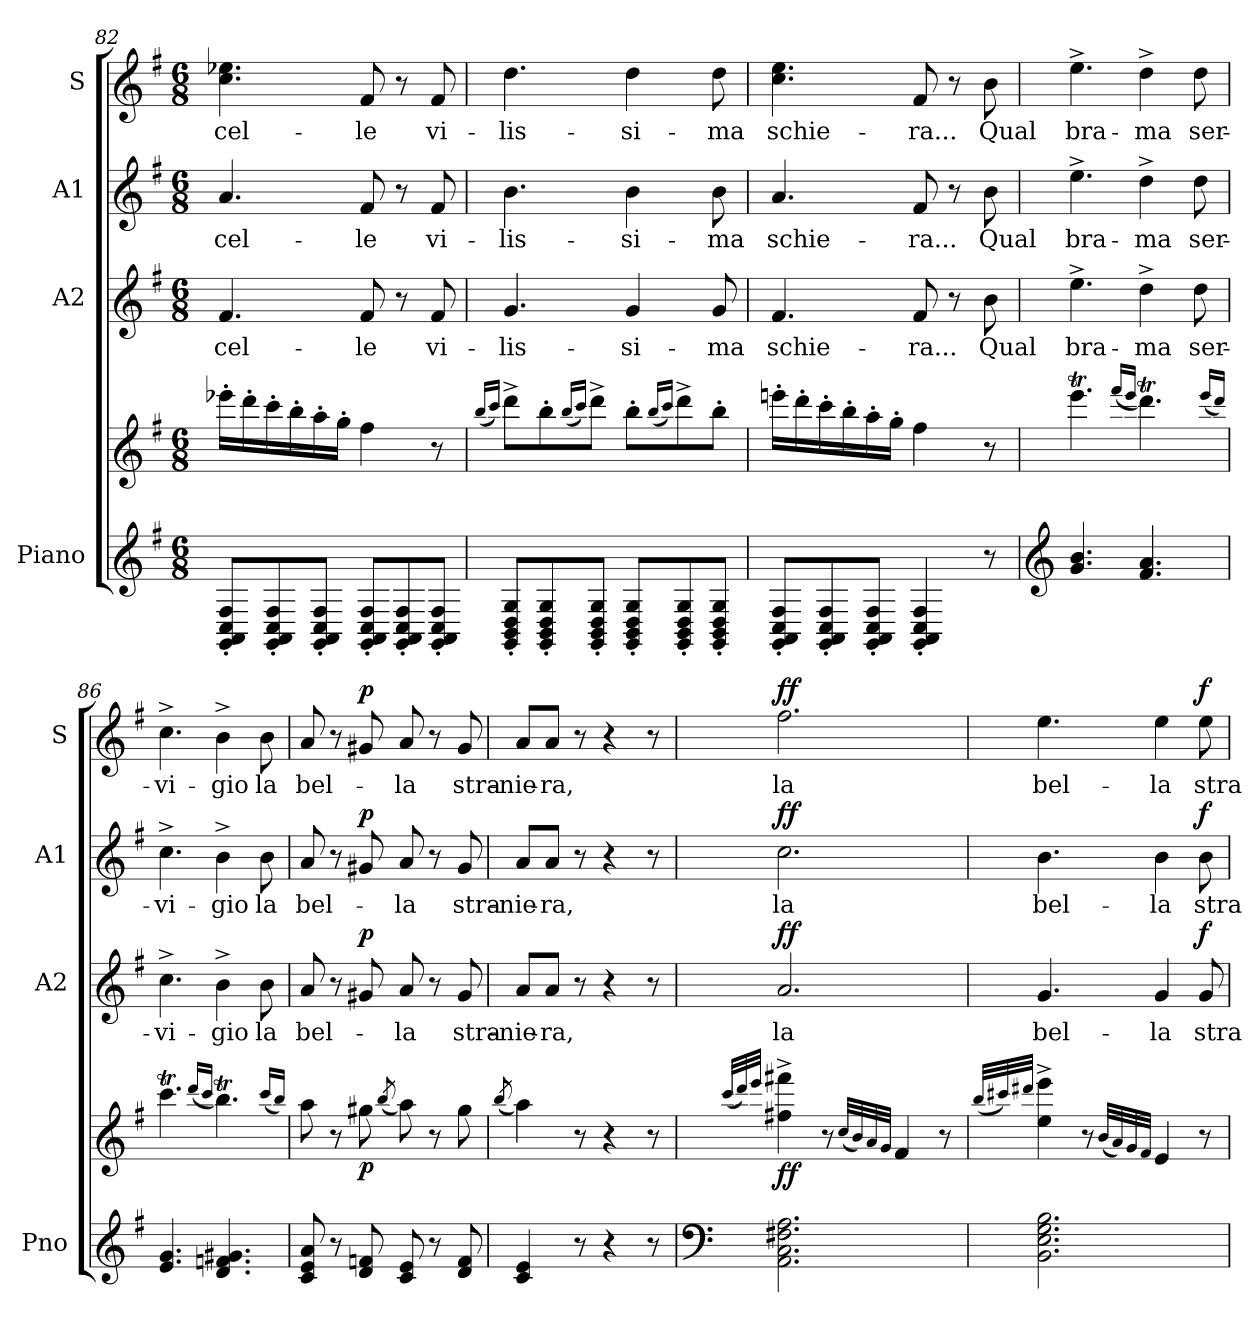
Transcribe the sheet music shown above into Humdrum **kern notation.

**kern	**kern	**dynam	**kern	**text	**dynam	**kern	**text	**dynam	**kern	**text	**dynam
*part4	*part4	*part4	*part3	*part3	*part3	*part2	*part2	*part2	*part1	*part1	*part1
*staff5	*staff4	*staff4/5	*staff3	*staff3	*staff3	*staff2	*staff2	*staff2	*staff1	*staff1	*staff1
*I"Piano	*	*	*I"A2	*	*	*I"A1	*	*	*I"S	*	*
*I'Pno	*	*	*I'A2	*	*	*I'A1	*	*	*I'S	*	*
*clefG2	*clefG2	*	*clefG2	*	*	*clefG2	*	*	*clefG2	*	*
*k[f#]	*k[f#]	*	*k[f#]	*	*	*k[f#]	*	*	*k[f#]	*	*
*M6/8	*M6/8	*	*M6/8	*	*	*M6/8	*	*	*M6/8	*	*
=82	=82	=82	=82	=82	=82	=82	=82	=82	=82	=82	=82
!	!	!	!	!LO:LY:b	!	!	!LO:LY:b	!	!	!LO:LY:b	!
8GG/' 8AA/' 8C/' 8F#/'L	16eee-X'\LL	.	4.f#/	-cel-	.	4.a/	-cel-	.	4.cc!\ 4.ee-X\	-cel-	.
.	16ddd'\	.	.	.	.	.	.	.	.	.	.
8GG/' 8AA/' 8C/' 8F#/'	16ccc'\	.	.	.	.	.	.	.	.	.	.
.	16bb'\	.	.	.	.	.	.	.	.	.	.
8GG/' 8AA/' 8C/' 8F#/'J	16aa'\	.	.	.	.	.	.	.	.	.	.
.	16gg'\JJ	.	.	.	.	.	.	.	.	.	.
!	!	!	!	!LO:LY:b	!	!	!LO:LY:b	!	!	!LO:LY:b	!
8GG/' 8AA/' 8C/' 8F#/'L	4ff#\	.	8f#/	-le	.	8f#/	-le	.	8f#/	-le	.
8GG/' 8AA/' 8C/' 8F#/'	.	.	8r	.	.	8r	.	.	8r	.	.
!	!	!	!	!LO:LY:b	!	!	!LO:LY:b	!	!	!LO:LY:b	!
8GG/' 8AA/' 8C/' 8F#/'J	8r	.	8f#/	vi-	.	8f#/	vi-	.	8f#/	vi-	.
=83	=83	=83	=83	=83	=83	=83	=83	=83	=83	=83	=83
.	(<16qbb/LL	.	.	.	.	.	.	.	.	.	.
.	16qccc/JJ)	.	.	.	.	.	.	.	.	.	.
!	!	!	!	!LO:LY:b	!	!	!LO:LY:b	!	!	!LO:LY:b	!
8GG/' 8BB/' 8D/' 8G/'L	8ddd^\L	.	4.g/	-lis-	.	4.b\	-lis-	.	4.dd\	-lis-	.
8GG/' 8BB/' 8D/' 8G/'	8bb'\	.	.	.	.	.	.	.	.	.	.
.	(<16qbb/LL	.	.	.	.	.	.	.	.	.	.
.	16qccc/JJ)	.	.	.	.	.	.	.	.	.	.
8GG/' 8BB/' 8D/' 8G/'J	8ddd^\J	.	.	.	.	.	.	.	.	.	.
!	!	!	!	!LO:LY:b	!	!	!LO:LY:b	!	!	!LO:LY:b	!
8GG/' 8BB/' 8D/' 8G/'L	8bb'\L	.	4g/	-si-	.	4b\	-si-	.	4dd\	-si-	.
.	(<16qbb/LL	.	.	.	.	.	.	.	.	.	.
.	16qccc/JJ)	.	.	.	.	.	.	.	.	.	.
8GG/' 8BB/' 8D/' 8G/'	8ddd^\	.	.	.	.	.	.	.	.	.	.
!	!	!	!	!LO:LY:b	!	!	!LO:LY:b	!	!	!LO:LY:b	!
8GG/' 8BB/' 8D/' 8G/'J	8bb'\J	.	8g/	-ma	.	8b\	-ma	.	8dd\	-ma	.
!!LO:LB:g=z
=84	=84	=84	=84	=84	=84	=84	=84	=84	=84	=84	=84
!	!	!	!	!LO:LY:b	!	!	!LO:LY:b	!	!	!LO:LY:b	!
8GG/' 8AA/' 8C/' 8F#/'L	16eeen'\LL	.	4.f#/	schie-	.	4.a/	schie-	.	4.cc!\ 4.ee\	schie-	.
.	16ddd'\	.	.	.	.	.	.	.	.	.	.
8GG/' 8AA/' 8C/' 8F#/'	16ccc'\	.	.	.	.	.	.	.	.	.	.
.	16bb'\	.	.	.	.	.	.	.	.	.	.
8GG/' 8AA/' 8C/' 8F#/'J	16aa'\	.	.	.	.	.	.	.	.	.	.
.	16gg'\JJ	.	.	.	.	.	.	.	.	.	.
!	!	!	!	!LO:LY:b	!	!	!LO:LY:b	!	!	!LO:LY:b	!
4GG/' 4AA/' 4C/' 4F#/'	4ff#\	.	8f#/	-ra...	.	8f#/	-ra...	.	8f#/	-ra...	.
.	.	.	8r	.	.	8r	.	.	8r	.	.
!	!	!	!	!LO:LY:b	!	!	!LO:LY:b	!	!	!LO:LY:b	!
8r	8r	.	8b\	Qual	.	8b\	Qual	.	8b\	Qual	.
=85	=85	=85	=85	=85	=85	=85	=85	=85	=85	=85	=85
*clefG2	*	*	*	*	*	*	*	*	*	*	*
!	!	!	!	!LO:LY:b	!	!	!LO:LY:b	!	!	!LO:LY:b	!
4.g/ 4.b/	4.eeeT\	.	4.ee^\	bra-	.	4.ee^\	bra-	.	4.ee^\	bra-	.
.	(<16qfff#/LL	.	.	.	.	.	.	.	.	.	.
.	16qeee/JJ	.	.	.	.	.	.	.	.	.	.
!	!	!	!	!LO:LY:b	!	!	!LO:LY:b	!	!	!LO:LY:b	!
4.f#/ 4.a/	4.dddT\)	.	4dd^\	-ma	.	4dd^\	-ma	.	4dd^\	-ma	.
!	!	!	!	!LO:LY:b	!	!	!LO:LY:b	!	!	!LO:LY:b	!
.	.	.	8dd\	ser-	.	8dd\	ser-	.	8dd\	ser-	.
.	(<16qeee/LL	.	.	.	.	.	.	.	.	.	.
.	16qddd/JJ)	.	.	.	.	.	.	.	.	.	.
=86	=86	=86	=86	=86	=86	=86	=86	=86	=86	=86	=86
!	!	!	!	!LO:LY:b	!	!	!LO:LY:b	!	!	!LO:LY:b	!
4.e/ 4.g/	4.cccT\	.	4.cc^\	-vi-	.	4.cc^\	-vi-	.	4.cc^\	-vi-	.
.	(<16qddd/LL	.	.	.	.	.	.	.	.	.	.
.	16qccc/JJ	.	.	.	.	.	.	.	.	.	.
!	!	!	!	!LO:LY:b	!	!	!LO:LY:b	!	!	!LO:LY:b	!
4.d/ 4.fn/ 4.g#X/	4.bbt\)	.	4b^\	-gio	.	4b^\	-gio	.	4b^\	-gio	.
!	!	!	!	!LO:LY:b	!	!	!LO:LY:b	!	!	!LO:LY:b	!
.	.	.	8b\	la	.	8b\	la	.	8b\	la	.
.	(<16qccc/LL	.	.	.	.	.	.	.	.	.	.
.	16qbb/JJ)	.	.	.	.	.	.	.	.	.	.
=87	=87	=87	=87	=87	=87	=87	=87	=87	=87	=87	=87
!	!	!	!	!LO:LY:b	!	!	!LO:LY:b	!	!	!LO:LY:b	!
8c/ 8e/ 8a/	8aa\	.	8a/	bel-	.	8a/	bel-	.	8a/	bel-	.
8r	8r	.	8r	.	.	8r	.	.	8r	.	.
!	!	!LO:DY:b	!	!	!LO:DY:a	!	!	!LO:DY:a	!	!	!LO:DY:a
8d/ 8fn/	8gg#X\	p	8g#X/	.	p	8g#X/	.	p	8g#X/	.	p
.	(<8qbb/	.	.	.	.	.	.	.	.	.	.
!	!	!	!	!LO:LY:b	!	!	!LO:LY:b	!	!	!LO:LY:b	!
8c/ 8e/	8aa\)	.	8a/	-la	.	8a/	-la	.	8a/	-la	.
8r	8r	.	8r	.	.	8r	.	.	8r	.	.
!	!	!	!	!LO:LY:b	!	!	!LO:LY:b	!	!	!LO:LY:b	!
8d/ 8f/	8gg#\	.	8g#/	stra-	.	8g#/	stra-	.	8g#/	stra-	.
=88	=88	=88	=88	=88	=88	=88	=88	=88	=88	=88	=88
.	(<8qbb/	.	.	.	.	.	.	.	.	.	.
!	!	!	!	!LO:LY:b	!	!	!LO:LY:b	!	!	!LO:LY:b	!
4c/ 4e/	4aa\)	.	8a/L	-nie-	.	8a/L	-nie-	.	8a/L	-nie-	.
!	!	!	!	!LO:LY:b	!	!	!LO:LY:b	!	!	!LO:LY:b	!
.	.	.	8a/J	-ra,	.	8a/J	-ra,	.	8a/J	-ra,	.
8r	8r	.	8r	.	.	8r	.	.	8r	.	.
4r	4r	.	4r	.	.	4r	.	.	4r	.	.
8r	8r	.	8r	.	.	8r	.	.	8r	.	.
!!LO:PB:g=z
=89	=89	=89	=89	=89	=89	=89	=89	=89	=89	=89	=89
*clefF4	*	*	*	*	*	*	*	*	*	*	*
.	(<32qccc/LLL	.	.	.	.	.	.	.	.	.	.
.	32qddd/)	.	.	.	.	.	.	.	.	.	.
.	32qeee/JJJ	.	.	.	.	.	.	.	.	.	.
!	!	!LO:DY:b	!	!LO:LY:b	!LO:DY:a	!	!LO:LY:b	!LO:DY:a	!	!LO:LY:b	!LO:DY:a
2.AA\ 2.C\ 2.F#X\ 2.A\	4ff#X\^ 4fff#X\^	ff	2.a/	la	ff	2.cc\	la	ff	2.ff#\	la	ff
.	8r	.	.	.	.	.	.	.	.	.	.
.	(<32qcc/LLL	.	.	.	.	.	.	.	.	.	.
.	32qb/)	.	.	.	.	.	.	.	.	.	.
.	32qa/	.	.	.	.	.	.	.	.	.	.
.	32qg/JJJ	.	.	.	.	.	.	.	.	.	.
.	4f#/	.	.	.	.	.	.	.	.	.	.
.	8r	.	.	.	.	.	.	.	.	.	.
=90	=90	=90	=90	=90	=90	=90	=90	=90	=90	=90	=90
.	(<32qbb/LLL	.	.	.	.	.	.	.	.	.	.
.	32qccc#X/)	.	.	.	.	.	.	.	.	.	.
.	32qddd#X/JJJ	.	.	.	.	.	.	.	.	.	.
!	!	!	!	!LO:LY:b	!	!	!LO:LY:b	!	!	!LO:LY:b	!
2.BB\ 2.E\ 2.G\ 2.B\	4ee\^ 4eee\^	.	4.g/	bel-	.	4.b\	bel-	.	4.ee\	bel-	.
.	8r	.	.	.	.	.	.	.	.	.	.
.	(<32qb/LLL	.	.	.	.	.	.	.	.	.	.
.	32qa/)	.	.	.	.	.	.	.	.	.	.
.	32qg/	.	.	.	.	.	.	.	.	.	.
.	32qf#/JJJ	.	.	.	.	.	.	.	.	.	.
!	!	!	!	!LO:LY:b	!	!	!LO:LY:b	!	!	!LO:LY:b	!
.	4e/	.	4g/	-la	.	4b\	-la	.	4ee\	-la	.
!	!	!	!	!LO:LY:b	!LO:DY:a	!	!LO:LY:b	!LO:DY:a	!	!LO:LY:b	!LO:DY:a
.	8r	.	8g/	stra-	f	8b\	stra-	f	8ee\	stra-	f
=	=	=	=	=	=	=	=	=	=	=	=
*-	*-	*-	*-	*-	*-	*-	*-	*-	*-	*-	*-
